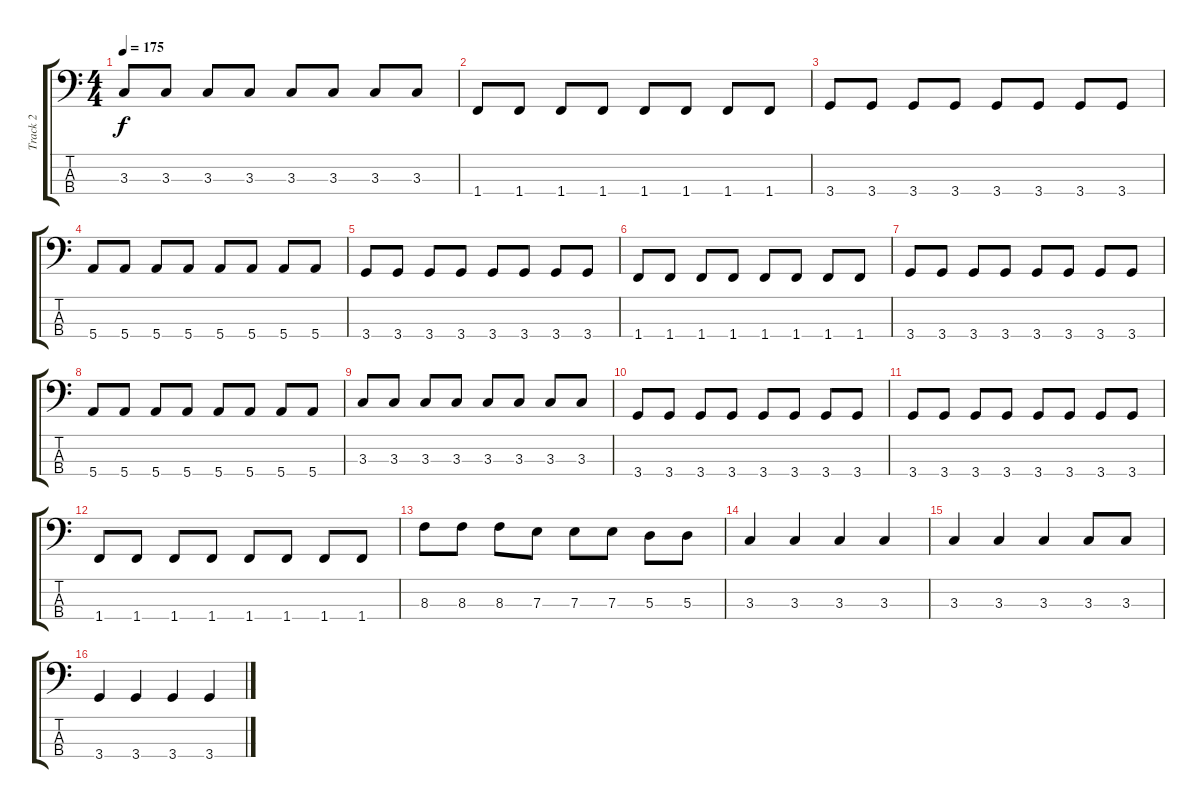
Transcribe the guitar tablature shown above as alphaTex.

\track ("Track 2" "Track 2") {instrument electricbassfinger}
\staff {score tabs}
\tuning (G2 D2 A1 E1) {hide}
\ts (4 4)
\tempo 175
\clef f4
\ks c
3.3.8{dy f} 3.3.8 3.3.8 3.3.8 3.3.8 3.3.8 3.3.8 3.3.8 |
1.4.8 1.4.8 1.4.8 1.4.8 1.4.8 1.4.8 1.4.8 1.4.8 |
3.4.8 3.4.8 3.4.8 3.4.8 3.4.8 3.4.8 3.4.8 3.4.8 |
5.4.8 5.4.8 5.4.8 5.4.8 5.4.8 5.4.8 5.4.8 5.4.8 |
3.4.8 3.4.8 3.4.8 3.4.8 3.4.8 3.4.8 3.4.8 3.4.8 |
1.4.8 1.4.8 1.4.8 1.4.8 1.4.8 1.4.8 1.4.8 1.4.8 |
3.4.8 3.4.8 3.4.8 3.4.8 3.4.8 3.4.8 3.4.8 3.4.8 |
5.4.8 5.4.8 5.4.8 5.4.8 5.4.8 5.4.8 5.4.8 5.4.8 |
3.3.8 3.3.8 3.3.8 3.3.8 3.3.8 3.3.8 3.3.8 3.3.8 |
3.4.8 3.4.8 3.4.8 3.4.8 3.4.8 3.4.8 3.4.8 3.4.8 |
3.4.8 3.4.8 3.4.8 3.4.8 3.4.8 3.4.8 3.4.8 3.4.8 |
1.4.8 1.4.8 1.4.8 1.4.8 1.4.8 1.4.8 1.4.8 1.4.8 |
8.3.8 8.3.8 8.3.8 7.3.8 7.3.8 7.3.8 5.3.8 5.3.8 |
3.3.4 3.3.4 3.3.4 3.3.4 |
3.3.4 3.3.4 3.3.4 3.3.8 3.3.8 |
3.4.4 3.4.4 3.4.4 3.4.4
